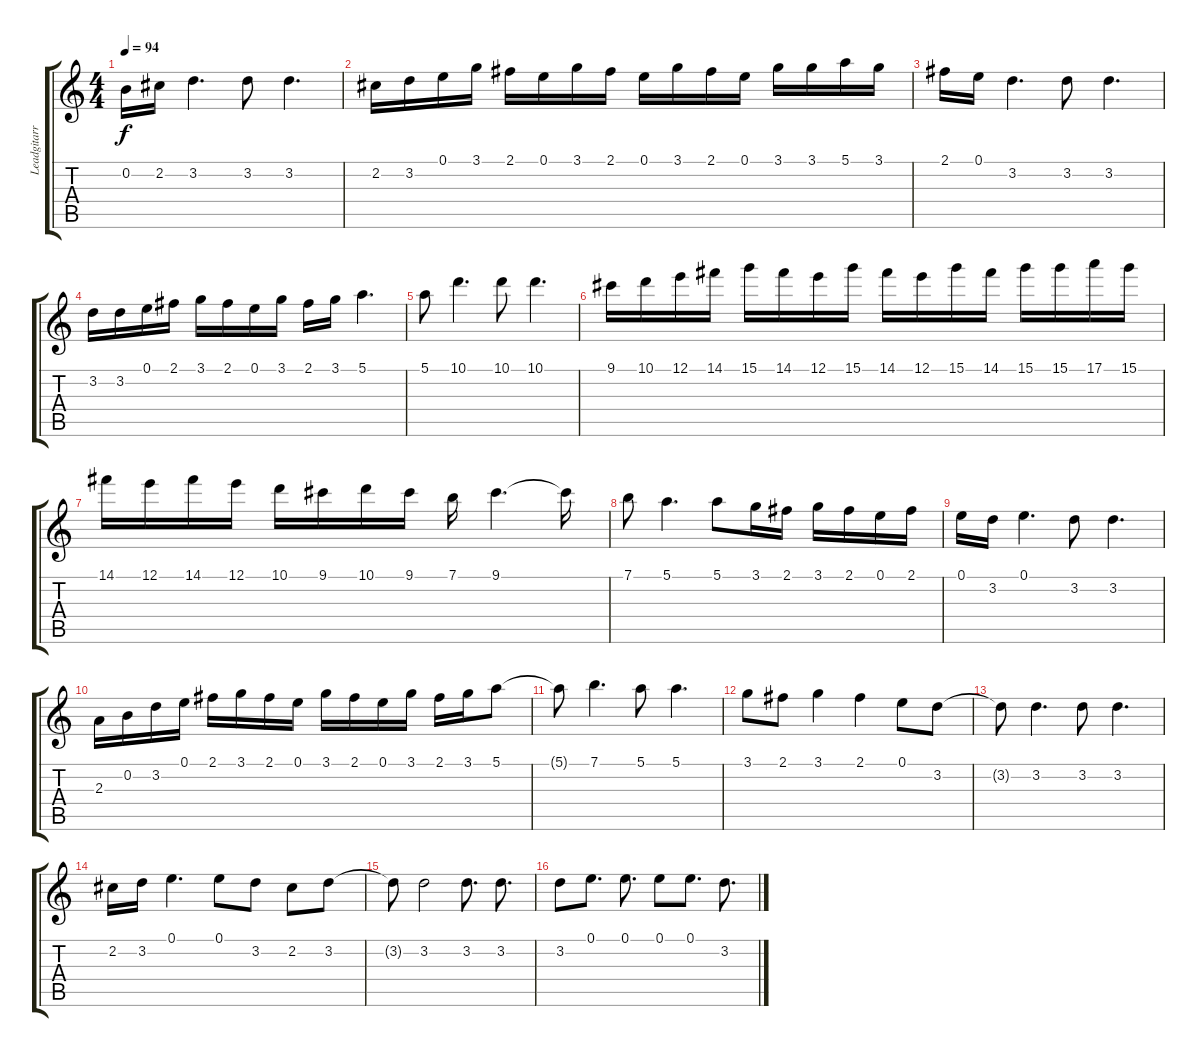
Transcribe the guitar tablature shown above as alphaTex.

\track ("Leadgitarre" "Leadgitarr") {instrument overdrivenguitar}
\staff {score tabs}
\tuning (E4 B3 G3 D3 A2 E2) {hide}
\ts (4 4)
\tempo 94
\clef g2
\ks c
0.2.16{dy f} 2.2.16 3.2.4{d} 3.2.8 3.2.4{d} |
2.2.16 3.2.16 0.1.16 3.1.16 2.1.16 0.1.16 3.1.16 2.1.16 0.1.16 3.1.16 2.1.16 0.1.16 3.1.16 3.1.16 5.1.16 3.1.16 |
2.1.16 0.1.16 3.2.4{d} 3.2.8 3.2.4{d} |
3.2.16 3.2.16 0.1.16 2.1.16 3.1.16 2.1.16 0.1.16 3.1.16 2.1.16 3.1.16 5.1.4{d} |
5.1.8 10.1.4{d} 10.1.8 10.1.4{d} |
9.1.16 10.1.16 12.1.16 14.1.16 15.1.16 14.1.16 12.1.16 15.1.16 14.1.16 12.1.16 15.1.16 14.1.16 15.1.16 15.1.16 17.1.16 15.1.16 |
14.1.16 12.1.16 14.1.16 12.1.16 10.1.16 9.1.16 10.1.16 9.1.16 7.1.16 9.1.4{d} 9.1{t}.16 |
7.1.8 5.1.4{d} 5.1.8 3.1.16 2.1.16 3.1.16 2.1.16 0.1.16 2.1.16 |
0.1.16 3.2.16 0.1.4{d} 3.2.8 3.2.4{d} |
2.3.16 0.2.16 3.2.16 0.1.16 2.1.16 3.1.16 2.1.16 0.1.16 3.1.16 2.1.16 0.1.16 3.1.16 2.1.16 3.1.16 5.1.8 |
5.1{t}.8 7.1.4{d} 5.1.8 5.1.4{d} |
3.1.8 2.1.8 3.1.4 2.1.4 0.1.8 3.2.8 |
3.2{t}.8 3.2.4{d} 3.2.8 3.2.4{d} |
2.2.16 3.2.16 0.1.4{d} 0.1.8 3.2.8 2.2.8 3.2.8 |
3.2{t}.8 3.2.2 3.2.8{d} 3.2.8{d} |
3.2.8 0.1.8{d} 0.1.8{d} 0.1.8 0.1.8{d} 3.2.8{d}
